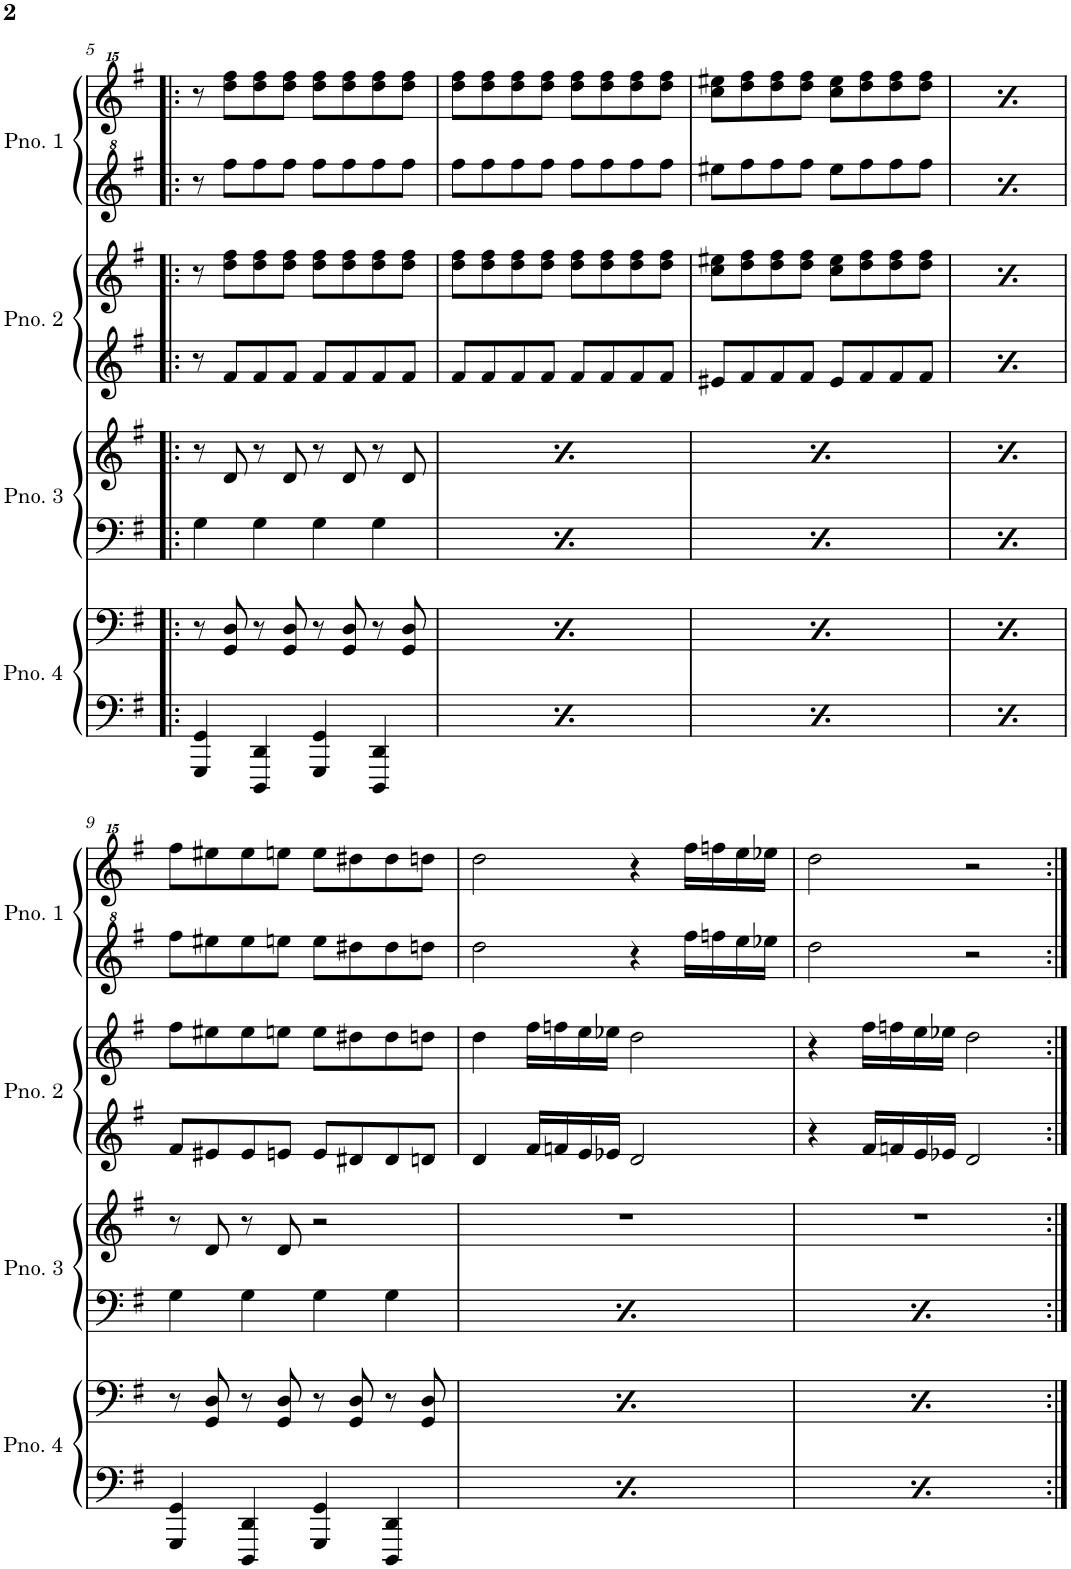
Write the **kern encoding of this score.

**kern	**kern	**kern	**kern	**kern	**kern	**kern	**kern
*part4	*part4	*part3	*part3	*part2	*part2	*part1	*part1
*staff8	*staff7	*staff6	*staff5	*staff4	*staff3	*staff2	*staff1
*I"Piano 4	*	*I"Piano 3	*	*I"Piano 2	*	*I"Piano 1	*
*I'Pno. 4	*	*I'Pno. 3	*	*I'Pno. 2	*	*I'Pno. 1	*
!!LO:PB:g=z
*clefF4	*clefF4	*clefF4	*clefG2	*clefG2	*clefG2	*clefG^2	*clefG^^2
*k[f#]	*k[f#]	*k[f#]	*k[f#]	*k[f#]	*k[f#]	*k[f#]	*k[f#]
*M4/4	*M4/4	*M4/4	*M4/4	*M4/4	*M4/4	*M4/4	*M4/4
=5!|:	=5!|:	=5!|:	=5!|:	=5!|:	=5!|:	=5!|:	=5!|:
4GGG/ 4GG/	8r	4G\	8r	8r	8r	8r	8r
.	8GG/ 8D/	.	8d/	8f#/L	8dd\ 8ff#\L	8fff#\L	8dddd\ 8ffff#\L
4DDD/ 4DD/	8r	4G\	8r	8f#/	8dd\ 8ff#\	8fff#\	8dddd\ 8ffff#\
.	8GG/ 8D/	.	8d/	8f#/J	8dd\ 8ff#\J	8fff#\J	8dddd\ 8ffff#\J
4GGG/ 4GG/	8r	4G\	8r	8f#/L	8dd\ 8ff#\L	8fff#\L	8dddd\ 8ffff#\L
.	8GG/ 8D/	.	8d/	8f#/	8dd\ 8ff#\	8fff#\	8dddd\ 8ffff#\
4DDD/ 4DD/	8r	4G\	8r	8f#/	8dd\ 8ff#\	8fff#\	8dddd\ 8ffff#\
.	8GG/ 8D/	.	8d/	8f#/J	8dd\ 8ff#\J	8fff#\J	8dddd\ 8ffff#\J
=6	=6	=6	=6	=6	=6	=6	=6
4GGG/ 4GG/	8r	4G\	8r	8f#/L	8dd\ 8ff#\L	8fff#\L	8dddd\ 8ffff#\L
.	8GG/ 8D/	.	8d/	8f#/	8dd\ 8ff#\	8fff#\	8dddd\ 8ffff#\
4DDD/ 4DD/	8r	4G\	8r	8f#/	8dd\ 8ff#\	8fff#\	8dddd\ 8ffff#\
.	8GG/ 8D/	.	8d/	8f#/J	8dd\ 8ff#\J	8fff#\J	8dddd\ 8ffff#\J
4GGG/ 4GG/	8r	4G\	8r	8f#/L	8dd\ 8ff#\L	8fff#\L	8dddd\ 8ffff#\L
.	8GG/ 8D/	.	8d/	8f#/	8dd\ 8ff#\	8fff#\	8dddd\ 8ffff#\
4DDD/ 4DD/	8r	4G\	8r	8f#/	8dd\ 8ff#\	8fff#\	8dddd\ 8ffff#\
.	8GG/ 8D/	.	8d/	8f#/J	8dd\ 8ff#\J	8fff#\J	8dddd\ 8ffff#\J
=7	=7	=7	=7	=7	=7	=7	=7
4GGG/ 4GG/	8r	4G\	8r	8e#X/L	8cc\ 8ee#X\L	8eee#X\L	8cccc\ 8eeee#X\L
.	8GG/ 8D/	.	8d/	8f#/	8dd\ 8ff#\	8fff#\	8dddd\ 8ffff#\
4DDD/ 4DD/	8r	4G\	8r	8f#/	8dd\ 8ff#\	8fff#\	8dddd\ 8ffff#\
.	8GG/ 8D/	.	8d/	8f#/J	8dd\ 8ff#\J	8fff#\J	8dddd\ 8ffff#\J
4GGG/ 4GG/	8r	4G\	8r	8e#/L	8cc\ 8ee#\L	8eee#\L	8cccc\ 8eeee#\L
.	8GG/ 8D/	.	8d/	8f#/	8dd\ 8ff#\	8fff#\	8dddd\ 8ffff#\
4DDD/ 4DD/	8r	4G\	8r	8f#/	8dd\ 8ff#\	8fff#\	8dddd\ 8ffff#\
.	8GG/ 8D/	.	8d/	8f#/J	8dd\ 8ff#\J	8fff#\J	8dddd\ 8ffff#\J
=8	=8	=8	=8	=8	=8	=8	=8
4GGG/ 4GG/	8r	4G\	8r	8e#X/L	8cc\ 8ee#X\L	8eee#X\L	8cccc\ 8eeee#X\L
.	8GG/ 8D/	.	8d/	8f#/	8dd\ 8ff#\	8fff#\	8dddd\ 8ffff#\
4DDD/ 4DD/	8r	4G\	8r	8f#/	8dd\ 8ff#\	8fff#\	8dddd\ 8ffff#\
.	8GG/ 8D/	.	8d/	8f#/J	8dd\ 8ff#\J	8fff#\J	8dddd\ 8ffff#\J
4GGG/ 4GG/	8r	4G\	8r	8e#/L	8cc\ 8ee#\L	8eee#\L	8cccc\ 8eeee#\L
.	8GG/ 8D/	.	8d/	8f#/	8dd\ 8ff#\	8fff#\	8dddd\ 8ffff#\
4DDD/ 4DD/	8r	4G\	8r	8f#/	8dd\ 8ff#\	8fff#\	8dddd\ 8ffff#\
.	8GG/ 8D/	.	8d/	8f#/J	8dd\ 8ff#\J	8fff#\J	8dddd\ 8ffff#\J
!!LO:LB:g=z
=9	=9	=9	=9	=9	=9	=9	=9
4GGG/ 4GG/	8r	4G\	8r	8f#/L	8ff#\L	8fff#\L	8ffff#\L
.	8GG/ 8D/	.	8d/	8e#X/	8ee#X\	8eee#X\	8eeee#X\
4DDD/ 4DD/	8r	4G\	8r	8e#/	8ee#\	8eee#\	8eeee#\
.	8GG/ 8D/	.	8d/	8en/J	8een\J	8eeen\J	8eeeen\J
4GGG/ 4GG/	8r	4G\	2r	8e/L	8ee\L	8eee\L	8eeee\L
.	8GG/ 8D/	.	.	8d#X/	8dd#X\	8ddd#X\	8dddd#X\
4DDD/ 4DD/	8r	4G\	.	8d#/	8dd#\	8ddd#\	8dddd#\
.	8GG/ 8D/	.	.	8dn/J	8ddn\J	8dddn\J	8ddddn\J
=10	=10	=10	=10	=10	=10	=10	=10
4GGG/ 4GG/	8r	4G\	1r	4d/	4dd\	2ddd\	2dddd\
.	8GG/ 8D/	.	.	.	.	.	.
4DDD/ 4DD/	8r	4G\	.	16f#/LL	16ff#\LL	.	.
.	.	.	.	16fn/	16ffn\	.	.
.	8GG/ 8D/	.	.	16e/	16ee\	.	.
.	.	.	.	16e-X/JJ	16ee-X\JJ	.	.
4GGG/ 4GG/	8r	4G\	.	2d/	2dd\	4r	4r
.	8GG/ 8D/	.	.	.	.	.	.
4DDD/ 4DD/	8r	4G\	.	.	.	16fff#\LL	16ffff#\LL
.	.	.	.	.	.	16fffn\	16ffffn\
.	8GG/ 8D/	.	.	.	.	16eee\	16eeee\
.	.	.	.	.	.	16eee-X\JJ	16eeee-X\JJ
=11	=11	=11	=11	=11	=11	=11	=11
4GGG/ 4GG/	8r	4G\	1r	4r	4r	2ddd\	2dddd\
.	8GG/ 8D/	.	.	.	.	.	.
4DDD/ 4DD/	8r	4G\	.	16f#/LL	16ff#\LL	.	.
.	.	.	.	16fn/	16ffn\	.	.
.	8GG/ 8D/	.	.	16e/	16ee\	.	.
.	.	.	.	16e-X/JJ	16ee-X\JJ	.	.
4GGG/ 4GG/	8r	4G\	.	2d/	2dd\	2r	2r
.	8GG/ 8D/	.	.	.	.	.	.
4DDD/ 4DD/	8r	4G\	.	.	.	.	.
.	8GG/ 8D/	.	.	.	.	.	.
=:|!	=:|!	=:|!	=:|!	=:|!	=:|!	=:|!	=:|!
*-	*-	*-	*-	*-	*-	*-	*-
